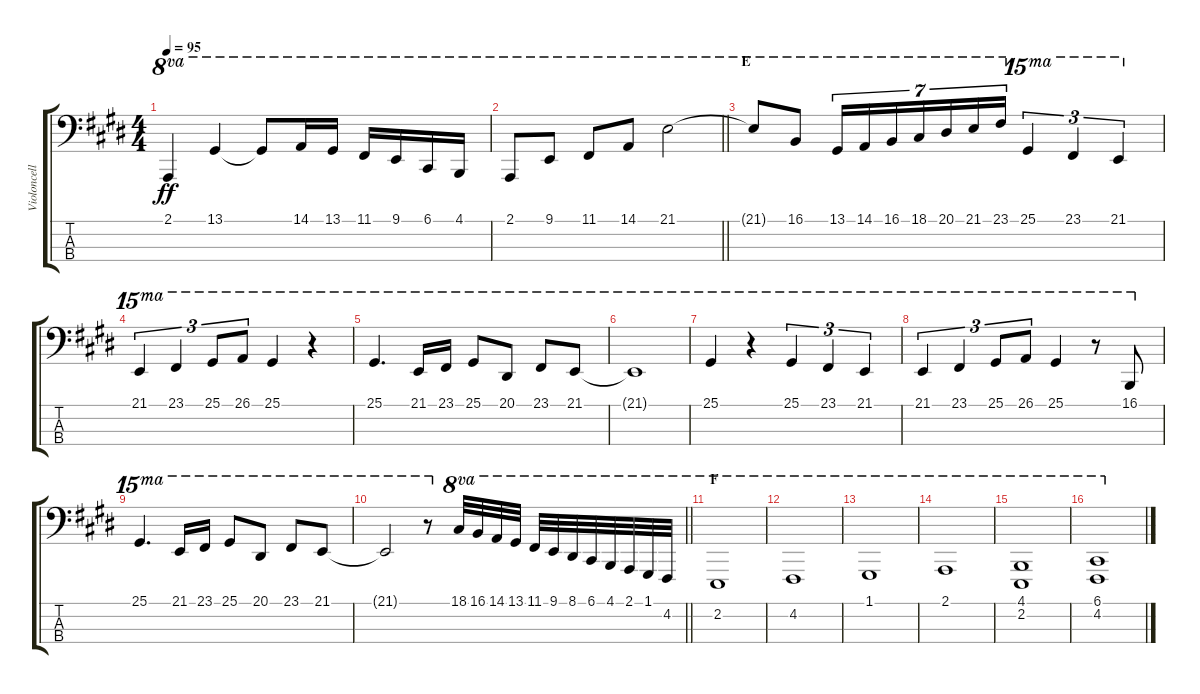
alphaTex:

\track ("Violoncello" "Violoncell") {instrument stringensemble1}
\staff {score tabs}
\tuning (G2 D2 A1 E1) {hide}
\ts (4 4)
\tempo 95
\clef f4
\ks e
2.1.4{ot 8va dy ff} 13.1.4{ot 8va} 13.1{t}.8{ot 8va} 14.1.16{ot 8va} 13.1.16{ot 8va} 11.1.16{ot 8va} 9.1.16{ot 8va} 6.1.16{ot 8va} 4.1.16{ot 8va} |
\barLineRight lightlight
2.1.8{ot 8va} 9.1.8{ot 8va} 11.1.8{ot 8va} 14.1.8{ot 8va} 21.1.2{ot 8va} |
\section ("" "E")
21.1{t}.8{ot 8va} 16.1.8{ot 8va} 13.1.16{tu (7 4) ot 8va} 14.1.16{tu (7 4) ot 8va} 16.1.16{tu (7 4) ot 8va} 18.1.16{tu (7 4) ot 8va} 20.1.16{tu (7 4) ot 8va} 21.1.16{tu (7 4) ot 8va} 23.1.16{tu (7 4) ot 8va} 25.1.4{tu (3 2) ot 15ma} 23.1.4{tu (3 2) ot 15ma} 21.1.4{tu (3 2) ot 15ma} |
21.1.4{tu (3 2) ot 15ma} 23.1.4{tu (3 2) ot 15ma} 25.1.8{tu (3 2) ot 15ma} 26.1.8{tu (3 2) ot 15ma} 25.1.4{ot 15ma} r.4{ot 15ma} |
25.1.4{d ot 15ma} 21.1.16{ot 15ma} 23.1.16{ot 15ma} 25.1.8{ot 15ma} 20.1.8{ot 15ma} 23.1.8{ot 15ma} 21.1.8{ot 15ma} |
21.1{t}.1{ot 15ma} |
25.1.4{ot 15ma} r.4{ot 15ma} 25.1.4{tu (3 2) ot 15ma} 23.1.4{tu (3 2) ot 15ma} 21.1.4{tu (3 2) ot 15ma} |
21.1.4{tu (3 2) ot 15ma} 23.1.4{tu (3 2) ot 15ma} 25.1.8{tu (3 2) ot 15ma} 26.1.8{tu (3 2) ot 15ma} 25.1.4{ot 15ma} r.8{ot 15ma} 16.1.8{ot 15ma} |
25.1.4{d ot 15ma} 21.1.16{ot 15ma} 23.1.16{ot 15ma} 25.1.8{ot 15ma} 20.1.8{ot 15ma} 23.1.8{ot 15ma} 21.1.8{ot 15ma} |
\barLineRight lightlight
21.1{t}.2{ot 15ma} r.8{ot 15ma} 18.1.32{ot 8va} 16.1.32{ot 8va} 14.1.32{ot 8va} 13.1.32{ot 8va} 11.1.32{ot 8va} 9.1.32{ot 8va} 8.1.32{ot 8va} 6.1.32{ot 8va} 4.1.32{ot 8va} 2.1.32{ot 8va} 1.1.32{ot 8va} 4.2.32{ot 8va} |
\section ("" "F")
2.2.1{ot 8va} |
4.2.1{ot 8va} |
1.1.1{ot 8va} |
2.1.1{ot 8va} |
(4.1 2.2).1{ot 8va} |
(6.1 4.2).1{ot 8va}
